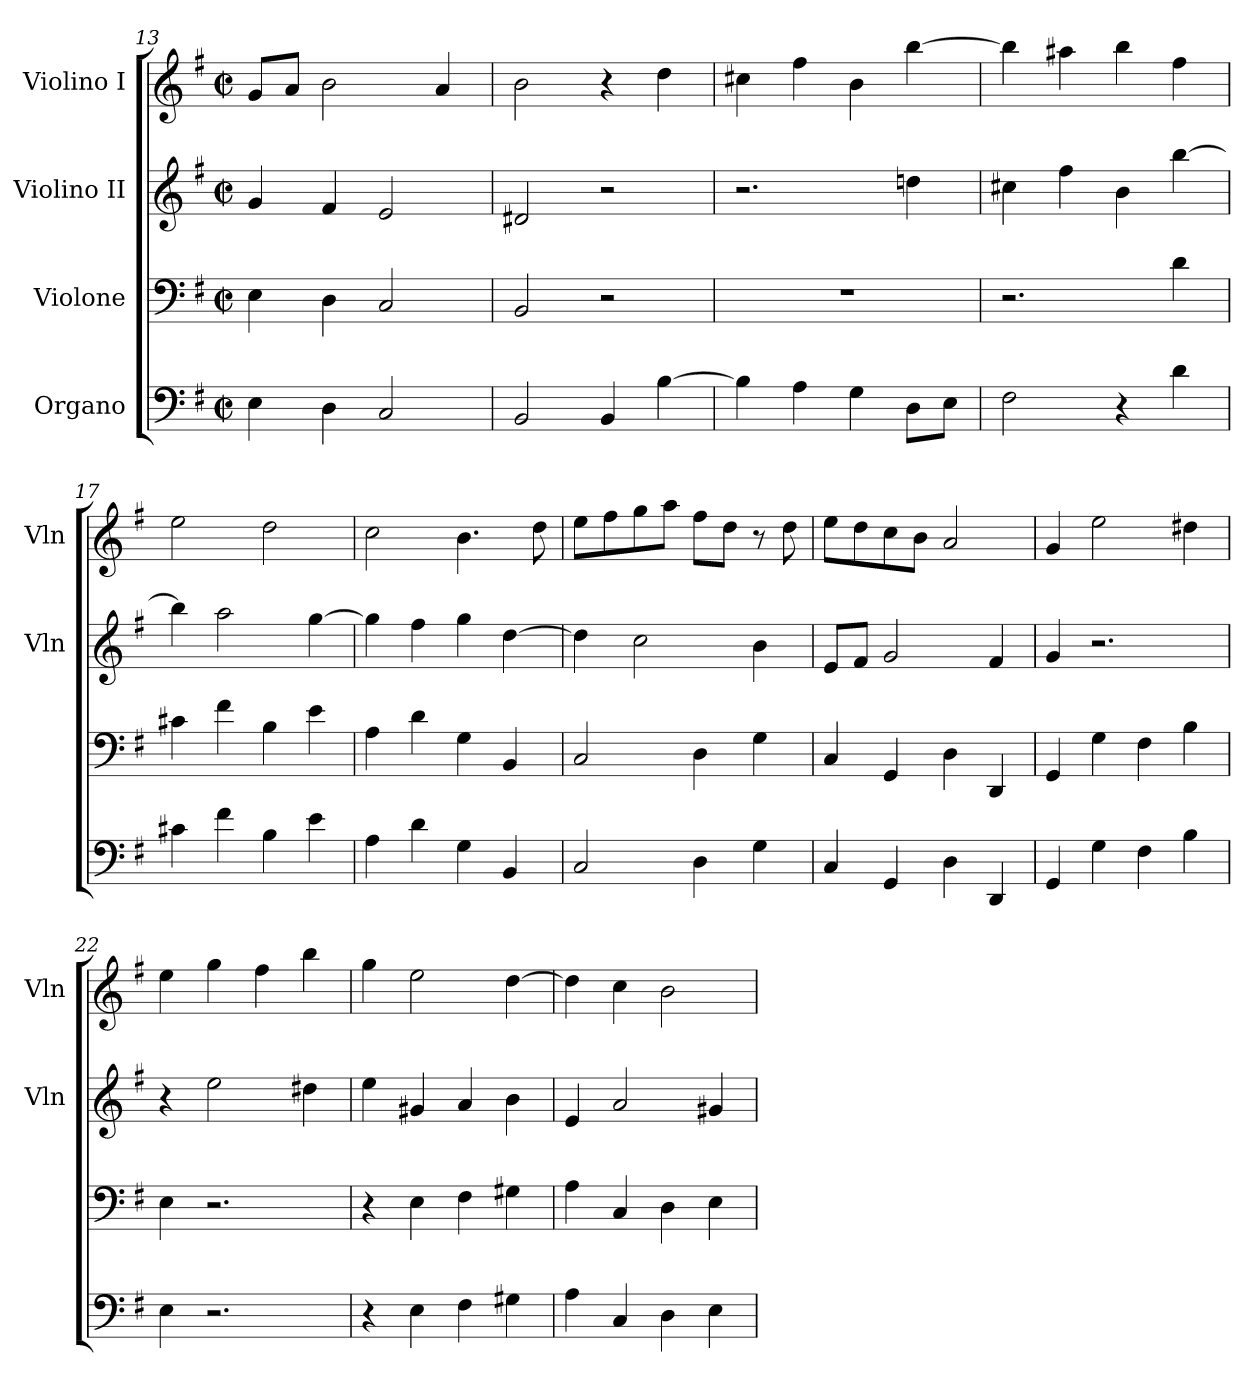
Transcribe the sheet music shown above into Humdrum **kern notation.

**kern	**kern	**kern	**kern
*part4	*part3	*part2	*part1
*staff4	*staff3	*staff2	*staff1
*I"Organo	*I"Violone	*I"Violino II	*I"Violino I
*	*	*I'Vln	*I'Vln
*clefF4	*clefF4	*clefG2	*clefG2
*k[f#]	*k[f#]	*k[f#]	*k[f#]
*e:	*e:	*e:	*e:
*M2/2	*M2/2	*M2/2	*M2/2
*met(c|)	*met(c|)	*met(c|)	*met(c|)
=13	=13	=13	=13
4E	4E	4g	8gL
.	.	.	8aJ
4D	4D	4f#	2b
2C	2C	2e	.
.	.	.	4a
=14	=14	=14	=14
2BB	2BB	2d#X	2b
4BB	2r	2r	4r
[4B	.	.	4dd
=15	=15	=15	=15
4B]	1r	2.r	4cc#X
4A	.	.	4ff#
4G	.	.	4b
8DL	.	4ddn	[4bb
8EJ	.	.	.
=16	=16	=16	=16
2F#	2.r	4cc#X	4bb]
.	.	4ff#	4aa#X
4r	.	4b	4bb
4d	4d	[4bb	4ff#
=17	=17	=17	=17
4c#X	4c#X	4bb]	2ee
4f#	4f#	2aa	.
4B	4B	.	2dd
4e	4e	[4gg	.
=18	=18	=18	=18
4A	4A	4gg]	2cc
4d	4d	4ff#	.
4G	4G	4gg	4.b
4BB	4BB	[4dd	.
.	.	.	8dd
=19	=19	=19	=19
2C	2C	4dd]	8eeL
.	.	.	8ff#
.	.	2cc	8gg
.	.	.	8aaJ
4D	4D	.	8ff#L
.	.	.	8ddJ
4G	4G	4b	8r
.	.	.	8dd
=20	=20	=20	=20
4C	4C	8eL	8eeL
.	.	8f#J	8dd
4GG	4GG	2g	8cc
.	.	.	8bJ
4D	4D	.	2a
4DD	4DD	4f#	.
=21	=21	=21	=21
4GG	4GG	4g	4g
4G	4G	2.r	2ee
4F#	4F#	.	.
4B	4B	.	4dd#X
=22	=22	=22	=22
4E	4E	4r	4ee
2.r	2.r	2ee	4gg
.	.	.	4ff#
.	.	4dd#X	4bb
=23	=23	=23	=23
4r	4r	4ee	4gg
4E	4E	4g#X	2ee
4F#	4F#	4a	.
4G#X	4G#X	4b	[4dd
=24	=24	=24	=24
4A	4A	4e	4dd]
4C	4C	2a	4cc
4D	4D	.	2b
4E	4E	4g#X	.
=	=	=	=
*-	*-	*-	*-
